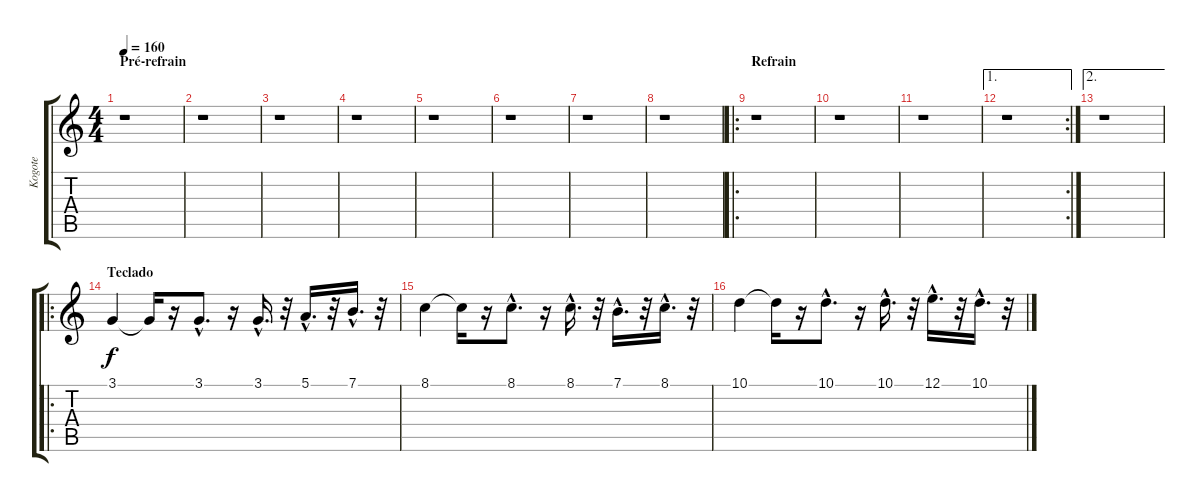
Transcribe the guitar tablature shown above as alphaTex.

\track ("Kogote" "Kogote") {instrument brasssection}
\staff {score tabs}
\tuning (E4 B3 G3 D3 A2 E2) {hide}
\ts (4 4)
\section ("" "Pré-refrain")
\tempo 160
\clef g2
\ks c
r.1{dy f} |
r.1 |
r.1 |
r.1 |
r.1 |
r.1 |
r.1 |
r.1 |
\ro
\section ("" "Refrain")
r.1 |
r.1 |
r.1 |
\ae 1
\rc 2
r.1 |
\ae 2
r.1 |
\ro
\section ("" "Teclado")
3.1.4 3.1{t}.16 r.16 3.1{hac}.8{d} r.16 3.1{hac}.16{d} r.32 5.1{hac}.16{d} r.32 7.1{hac}.16{d} r.32 |
8.1.4 8.1{t}.16 r.16 8.1{hac}.8{d} r.16 8.1{hac}.16{d} r.32 7.1{hac}.16{d} r.32 8.1{hac}.16{d} r.32 |
10.1.4 10.1{t}.16 r.16 10.1{hac}.8{d} r.16 10.1{hac}.16{d} r.32 12.1{hac}.16{d} r.32 10.1{hac}.16{d} r.32
